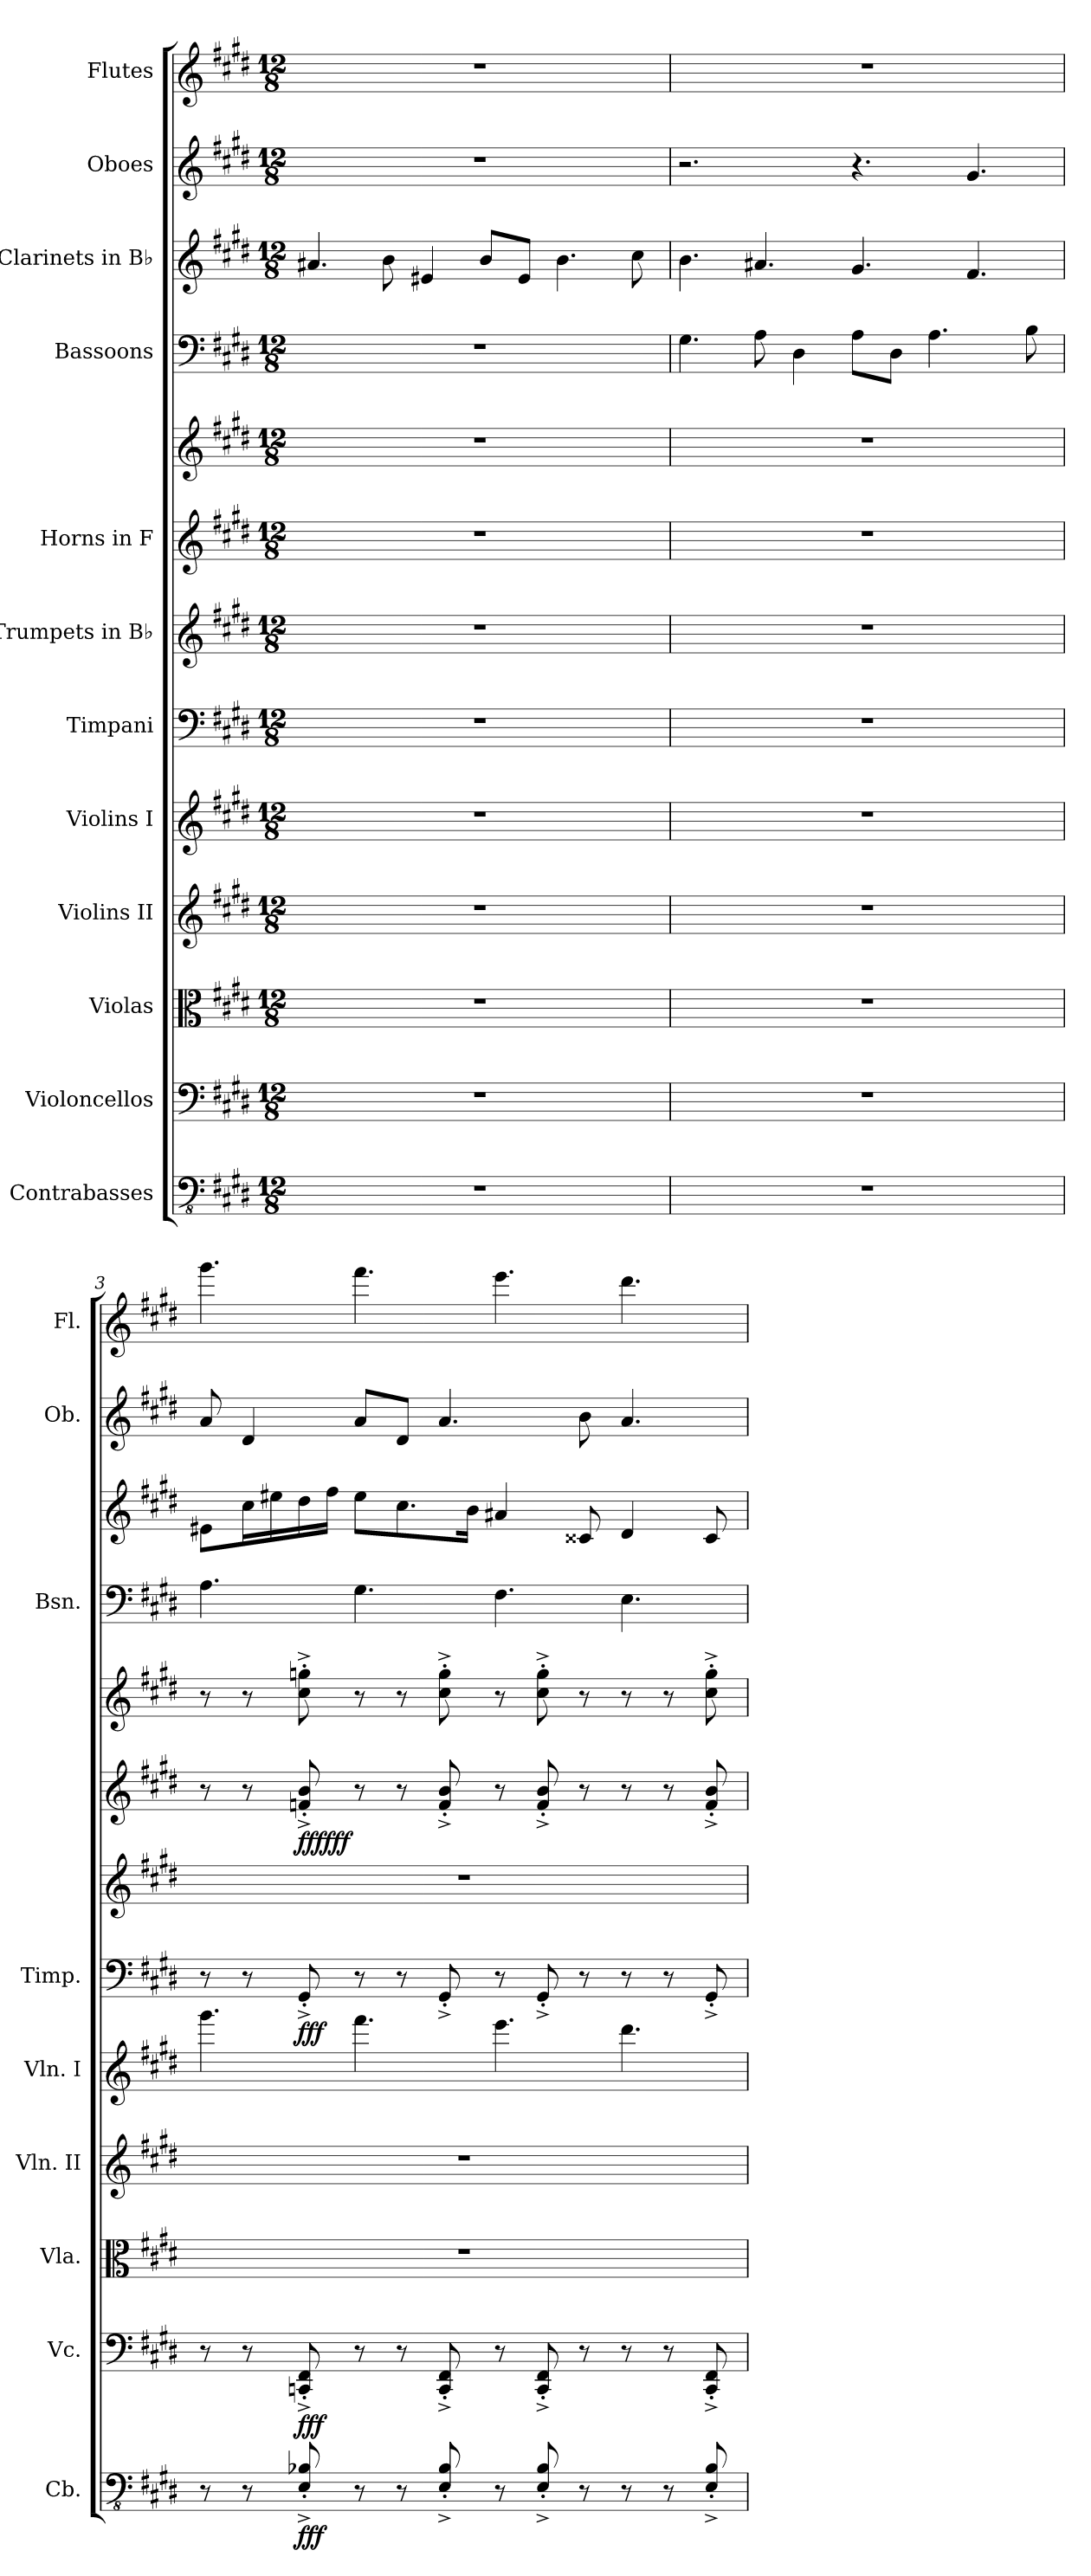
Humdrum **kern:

**kern	**dynam	**kern	**dynam	**kern	**kern	**kern	**kern	**dynam	**kern	**kern	**kern	**dynam	**kern	**kern	**kern	**kern
*part12	*part12	*part11	*part11	*part10	*part9	*part8	*part7	*part7	*part6	*part5	*part5	*part5	*part4	*part3	*part2	*part1
*staff13	*staff13	*staff12	*staff12	*staff11	*staff10	*staff9	*staff8	*staff8	*staff7	*staff6	*staff5	*staff5/6	*staff4	*staff3	*staff2	*staff1
*I"Contrabasses	*	*I"Violoncellos	*	*I"Violas	*I"Violins II	*I"Violins I	*I"Timpani	*	*I"Trumpets in B♭	*I"Horns in F	*	*	*I"Bassoons	*I"Clarinets in B♭	*I"Oboes	*I"Flutes
*I'Cb.	*	*I'Vc.	*	*I'Vla.	*I'Vln. II	*I'Vln. I	*I'Timp.	*	*	*	*	*	*I'Bsn.	*	*I'Ob.	*I'Fl.
*clefFv4	*	*clefF4	*	*clefC3	*clefG2	*clefG2	*clefF4	*	*clefG2	*clefG2	*clefG2	*	*clefF4	*clefG2	*clefG2	*clefG2
*ITrd7c12	*	*	*	*	*	*	*	*	*ITrd1c2	*ITrd4c7	*ITrd4c7	*	*	*ITrd1c2	*	*
*k[f#c#g#d#]	*	*k[f#c#g#d#]	*	*k[f#c#g#d#]	*k[f#c#g#d#]	*k[f#c#g#d#]	*k[f#c#g#d#]	*	*k[f#c#]	*k[f#c#g#]	*k[f#c#g#]	*	*k[f#c#g#d#]	*k[f#c#]	*k[f#c#g#d#]	*k[f#c#g#d#]
*M12/8	*	*M12/8	*	*M12/8	*M12/8	*M12/8	*M12/8	*	*M12/8	*M12/8	*M12/8	*	*M12/8	*M12/8	*M12/8	*M12/8
=1	=1	=1	=1	=1	=1	=1	=1	=1	=1	=1	=1	=1	=1	=1	=1	=1
1.r	.	1.r	.	1.r	1.r	1.r	1.r	.	1.r	1.r	1.r	.	1.r	4.g#X/	1.r	1.r
.	.	.	.	.	.	.	.	.	.	.	.	.	.	8a\	.	.
.	.	.	.	.	.	.	.	.	.	.	.	.	.	4d#X/	.	.
.	.	.	.	.	.	.	.	.	.	.	.	.	.	8a/L	.	.
.	.	.	.	.	.	.	.	.	.	.	.	.	.	8d#/J	.	.
.	.	.	.	.	.	.	.	.	.	.	.	.	.	4.a\	.	.
.	.	.	.	.	.	.	.	.	.	.	.	.	.	8b\	.	.
=2	=2	=2	=2	=2	=2	=2	=2	=2	=2	=2	=2	=2	=2	=2	=2	=2
1.r	.	1.r	.	1.r	1.r	1.r	1.r	.	1.r	1.r	1.r	.	4.G#\	4.a\	2.r	1.r
.	.	.	.	.	.	.	.	.	.	.	.	.	8A\	4.g#X/	.	.
.	.	.	.	.	.	.	.	.	.	.	.	.	4D#\	.	.	.
.	.	.	.	.	.	.	.	.	.	.	.	.	8A\L	4.f#/	4.r	.
.	.	.	.	.	.	.	.	.	.	.	.	.	8D#\J	.	.	.
.	.	.	.	.	.	.	.	.	.	.	.	.	4.A\	.	.	.
.	.	.	.	.	.	.	.	.	.	.	.	.	.	4.e/	4.g#/	.
.	.	.	.	.	.	.	.	.	.	.	.	.	8B\	.	.	.
!!LO:PB:g=z
=3	=3	=3	=3	=3	=3	=3	=3	=3	=3	=3	=3	=3	=3	=3	=3	=3
8r	.	8r	.	1.r	1.r	4.ggg#\	8r	.	1.r	8r	8r	.	4.A\	8d#X\L	8a/	4.ggg#\
8r	.	8r	.	.	.	.	8r	.	.	8r	8r	.	.	16b\L	4d#/	.
.	.	.	.	.	.	.	.	.	.	.	.	.	.	16dd#X\	.	.
!	!LO:DY:b	!	!LO:DY:b	!	!	!	!	!LO:DY:b	!	!	!	!LO:DY:b=2	!	!	!	!
!	!	!	!	!	!	!	!	!	!	!	!	!LO:DY:n=1:b	!	!	!	!
8EEE/^' 8BBB-X/^'	fff	8CCn/^' 8FF#/^'	fff	.	.	.	8GG#^'/	fff	.	8B-X/^' 8e/^'	8f#\^' 8ccn\^'	fff fff	.	16cc#\	.	.
.	.	.	.	.	.	.	.	.	.	.	.	.	.	16ee\JJ	.	.
8r	.	8r	.	.	.	4.fff#\	8r	.	.	8r	8r	.	4.G#\	8dd#\L	8a/L	4.fff#\
8r	.	8r	.	.	.	.	8r	.	.	8r	8r	.	.	8.b\	8d#/J	.
8EEE/^' 8BBB-/^'	.	8CC/^' 8FF#/^'	.	.	.	.	8GG#^'/	.	.	8B-/^' 8e/^'	8f#\^' 8cc\^'	.	.	.	4.a/	.
.	.	.	.	.	.	.	.	.	.	.	.	.	.	16a\Jk	.	.
8r	.	8r	.	.	.	4.eee\	8r	.	.	8r	8r	.	4.F#\	4g#X/	.	4.eee\
8EEE/^' 8BBB-/^'	.	8CC/^' 8FF#/^'	.	.	.	.	8GG#^'/	.	.	8B-/^' 8e/^'	8f#\^' 8cc\^'	.	.	.	.	.
8r	.	8r	.	.	.	.	8r	.	.	8r	8r	.	.	8B#X/	8b\	.
8r	.	8r	.	.	.	4.ddd#\	8r	.	.	8r	8r	.	4.E\	4c#/	4.a/	4.ddd#\
8r	.	8r	.	.	.	.	8r	.	.	8r	8r	.	.	.	.	.
8EEE/^' 8BBB-/^'	.	8CC/^' 8FF#/^'	.	.	.	.	8GG#^'/	.	.	8B-/^' 8e/^'	8f#\^' 8cc\^'	.	.	8B#/	.	.
=	=	=	=	=	=	=	=	=	=	=	=	=	=	=	=	=
*-	*-	*-	*-	*-	*-	*-	*-	*-	*-	*-	*-	*-	*-	*-	*-	*-
